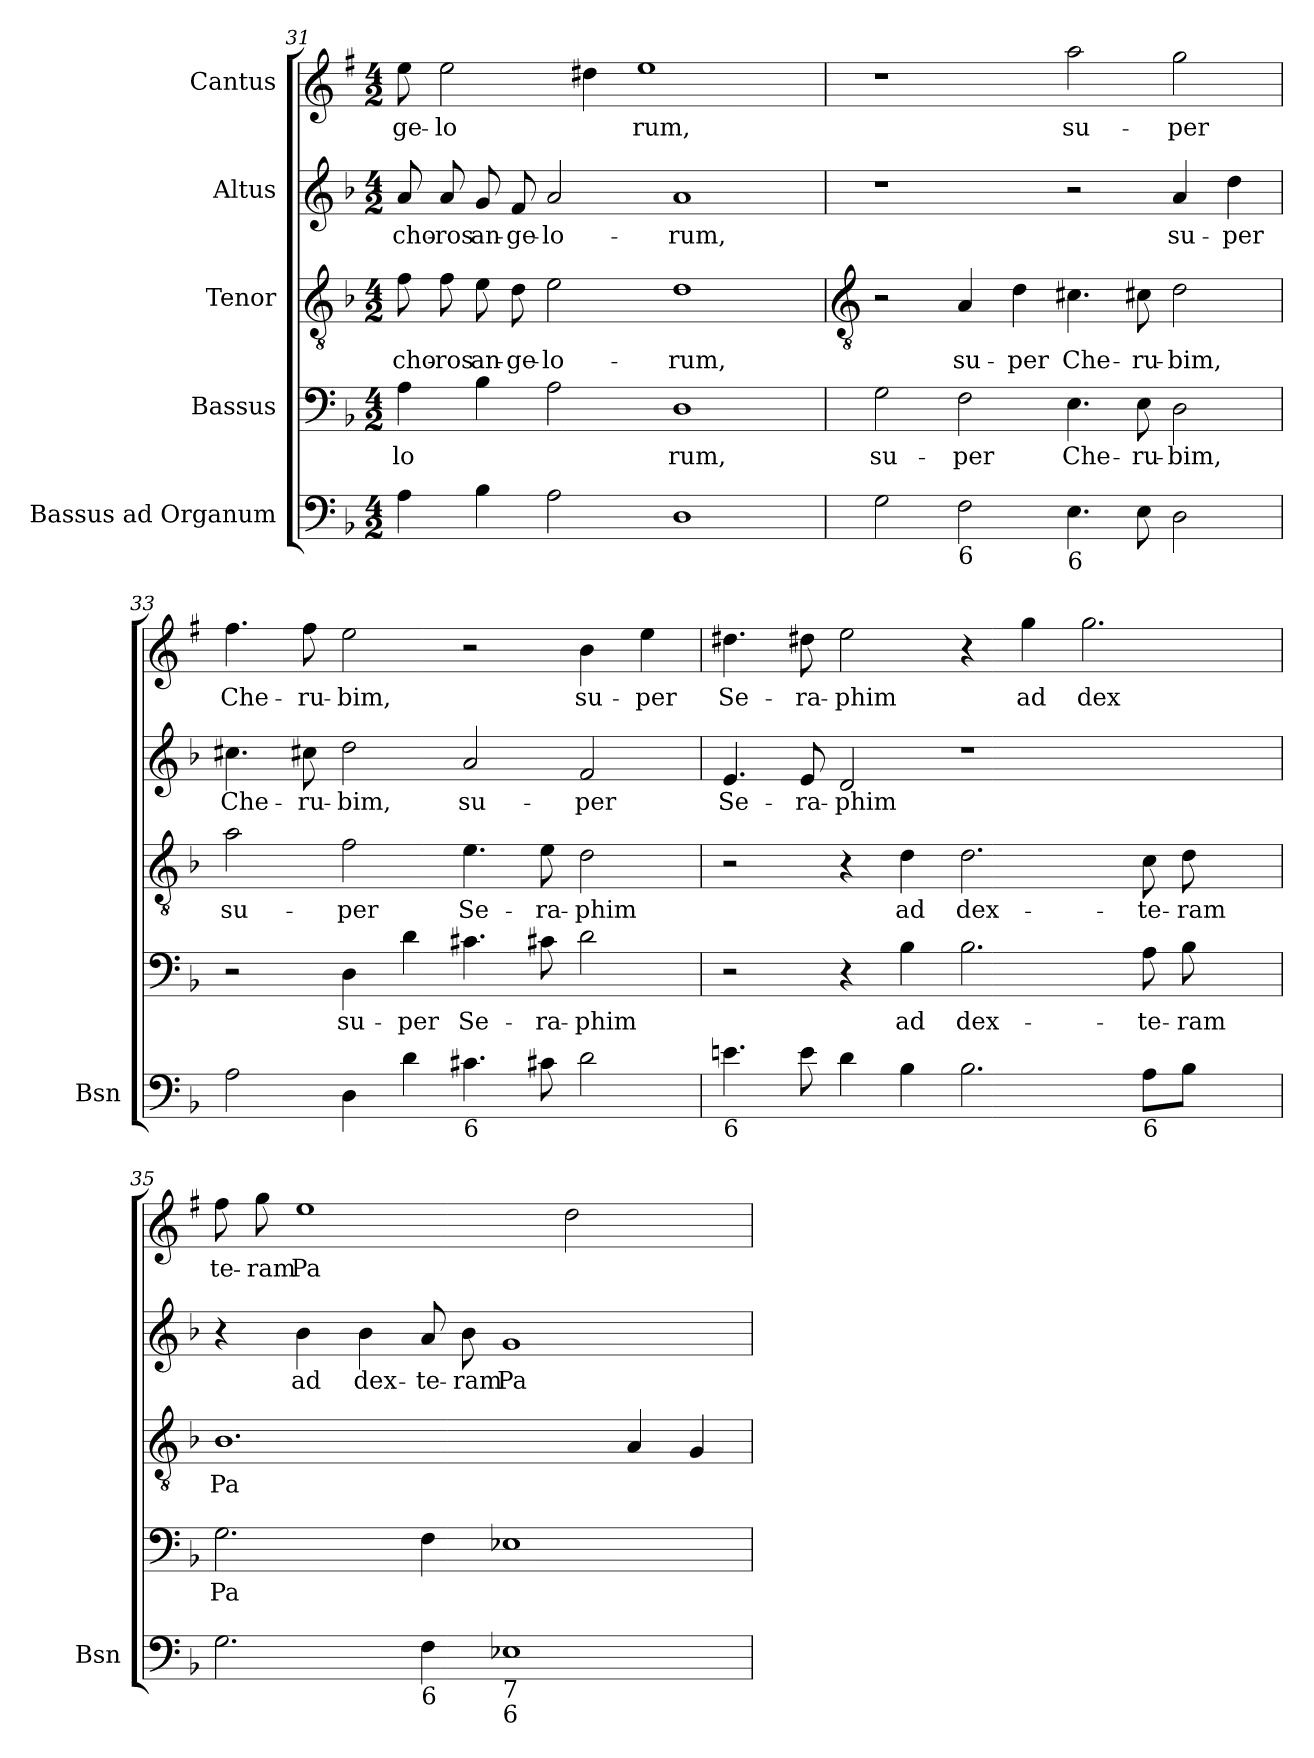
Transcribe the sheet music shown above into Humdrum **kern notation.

**kern	**kern	**text	**kern	**text	**kern	**text	**kern	**text
*part5	*part4	*part4	*part3	*part3	*part2	*part2	*part1	*part1
*staff5	*staff4	*staff4	*staff3	*staff3	*staff2	*staff2	*staff1	*staff1
*I"Bassus ad Organum	*I"Bassus	*	*I"Tenor	*	*I"Altus	*	*I"Cantus	*
*I'Bsn	*	*	*	*	*	*	*	*
*clefF4	*clefF4	*	*clefGv2	*	*clefG2	*	*clefG2	*
*	*	*	*	*	*	*	*ITrd1c2	*
*k[b-]	*k[b-]	*	*k[b-]	*	*k[b-]	*	*k[b-]	*
*F:	*F:	*	*F:	*	*F:	*	*F:	*
*M4/2	*M4/2	*	*M4/2	*	*M4/2	*	*M4/2	*
=31	=31	=31	=31	=31	=31	=31	=31	=31
!	!	!LO:LY:b	!	!LO:LY:b	!	!LO:LY:b	!	!LO:LY:b
4A	4A	-lo	8f	cho-	8a	cho-	8dd	ge-
!	!	!	!	!LO:LY:b	!	!LO:LY:b	!	!LO:LY:b
.	.	.	8f	-ros	8a	-ros	2dd	-lo
!	!	!	!	!LO:LY:b	!	!LO:LY:b	!	!
4B-	4B-	.	8e	an-	8g	an-	.	.
!	!	!	!	!LO:LY:b	!	!LO:LY:b	!	!
.	.	.	8d	-ge-	8f	-ge-	.	.
!	!	!	!	!LO:LY:b	!	!LO:LY:b	!	!
2A	2A	.	2e	-lo-	2a	-lo-	.	.
.	.	.	.	.	.	.	4cc#X	.
!	!	!	!	!	!	!	!	!LO:LY:b
.	.	.	.	.	.	.	1dd	rum,
!	!	!LO:LY:b	!	!LO:LY:b	!	!LO:LY:b	!	!
1D	1D	rum,	1d	-rum,	1a	-rum,	.	.
.	.	.	.	.	.	.	8ryy	.
!!LO:LB:g=z
=32	=32	=32	=32	=32	=32	=32	=32	=32
*	*	*	*clefGv2	*	*	*	*	*
!	!	!LO:LY:b	!	!	!	!	!	!
2G	2G	su-	2r	.	1r	.	1r	.
!LO:TX:b:t=6	!	!	!	!	!	!	!	!
!	!	!LO:LY:b	!	!LO:LY:b	!	!	!	!
2F	2F	-per	4A	su-	.	.	.	.
!	!	!	!	!LO:LY:b	!	!	!	!
.	.	.	4d	-per	.	.	.	.
!LO:TX:b:t=6	!	!	!	!	!	!	!	!
!	!	!LO:LY:b	!	!LO:LY:b	!	!	!	!LO:LY:b
4.E	4.E	Che-	4.c#X	Che-	2r	.	2gg	su-
!	!	!LO:LY:b	!	!LO:LY:b	!	!	!	!
8E	8E	-ru-	8c#X	-ru-	.	.	.	.
!	!	!LO:LY:b	!	!LO:LY:b	!	!LO:LY:b	!	!LO:LY:b
2D	2D	-bim,	2d	-bim,	4a	su-	2ff	-per
!	!	!	!	!	!	!LO:LY:b	!	!
.	.	.	.	.	4dd	-per	.	.
=33	=33	=33	=33	=33	=33	=33	=33	=33
!	!	!	!	!LO:LY:b	!	!LO:LY:b	!	!LO:LY:b
2A	2r	.	2a	su-	4.cc#X	Che-	4.ee	Che-
!	!	!	!	!	!	!LO:LY:b	!	!LO:LY:b
.	.	.	.	.	8cc#X	-ru-	8ee	-ru-
!	!	!LO:LY:b	!	!LO:LY:b	!	!LO:LY:b	!	!LO:LY:b
4D	4D	su-	2f	-per	2dd	-bim,	2dd	-bim,
!	!	!LO:LY:b	!	!	!	!	!	!
4d	4d	-per	.	.	.	.	.	.
!LO:TX:b:t=6	!	!	!	!	!	!	!	!
!	!	!LO:LY:b	!	!LO:LY:b	!	!LO:LY:b	!	!
4.c#X	4.c#X	Se-	4.e	Se-	2a	su-	2r	.
!	!	!LO:LY:b	!	!LO:LY:b	!	!	!	!
8c#X	8c#X	-ra-	8e	-ra-	.	.	.	.
!	!	!LO:LY:b	!	!LO:LY:b	!	!LO:LY:b	!	!LO:LY:b
2d	2d	-phim	2d	-phim	2f	-per	4a	su-
!	!	!	!	!	!	!	!	!LO:LY:b
.	.	.	.	.	.	.	4dd	-per
=34	=34	=34	=34	=34	=34	=34	=34	=34
!LO:TX:b:t=6	!	!	!	!	!	!	!	!
!	!	!	!	!	!	!LO:LY:b	!	!LO:LY:b
4.en	2r	.	2r	.	4.e	Se-	4.cc#X	Se-
!	!	!	!	!	!	!LO:LY:b	!	!LO:LY:b
8e	.	.	.	.	8e	-ra-	8cc#X	-ra-
!	!	!	!	!	!	!LO:LY:b	!	!LO:LY:b
4d	4r	.	4r	.	2d	-phim	2dd	-phim
!	!	!LO:LY:b	!	!LO:LY:b	!	!	!	!
4B-	4B-	ad	4d	ad	.	.	.	.
!	!	!LO:LY:b	!	!LO:LY:b	!	!	!	!
2.B-	2.B-	dex-	2.d	dex-	1r	.	4r	.
!	!	!	!	!	!	!	!	!LO:LY:b
.	.	.	.	.	.	.	4ff	ad
!	!	!	!	!	!	!	!	!LO:LY:b
.	.	.	.	.	.	.	2.ff	dex
!LO:TX:b:t=6	!	!	!	!	!	!	!	!
!	!	!LO:LY:b	!	!LO:LY:b	!	!	!	!
8AL	8A	-te-	8c	-te-	.	.	.	.
!	!	!LO:LY:b	!	!LO:LY:b	!	!	!	!
8B-J	8B-	-ram	8d	-ram	.	.	.	.
4ryy	4ryy	.	4ryy	.	4ryy	.	.	.
=35	=35	=35	=35	=35	=35	=35	=35	=35
!	!	!LO:LY:b	!	!LO:LY:b	!	!	!	!LO:LY:b
2.G	2.G	Pa	1.B-	Pa	4r	.	8ee	te-
!	!	!	!	!	!	!	!	!LO:LY:b
.	.	.	.	.	.	.	8ff	-ram
!	!	!	!	!	!	!LO:LY:b	!	!LO:LY:b
.	.	.	.	.	4b-	ad	1dd	Pa
!	!	!	!	!	!	!LO:LY:b	!	!
.	.	.	.	.	4b-	dex-	.	.
!LO:TX:b:t=6	!	!	!	!	!	!	!	!
!	!	!	!	!	!	!LO:LY:b	!	!
4F	4F	.	.	.	8a	-te-	.	.
!	!	!	!	!	!	!LO:LY:b	!	!
.	.	.	.	.	8b-	-ram	.	.
!LO:TX:b:t=7	!	!	!	!	!	!	!	!
!LO:TX:b:t=6	!	!	!	!	!	!	!	!
!	!	!	!	!	!	!LO:LY:b	!	!
1E-X	1E-X	.	.	.	1g	Pa	.	.
.	.	.	.	.	.	.	2cc	.
.	.	.	4A	.	.	.	.	.
.	.	.	4G	.	.	.	4ryy	.
=	=	=	=	=	=	=	=	=
*-	*-	*-	*-	*-	*-	*-	*-	*-
